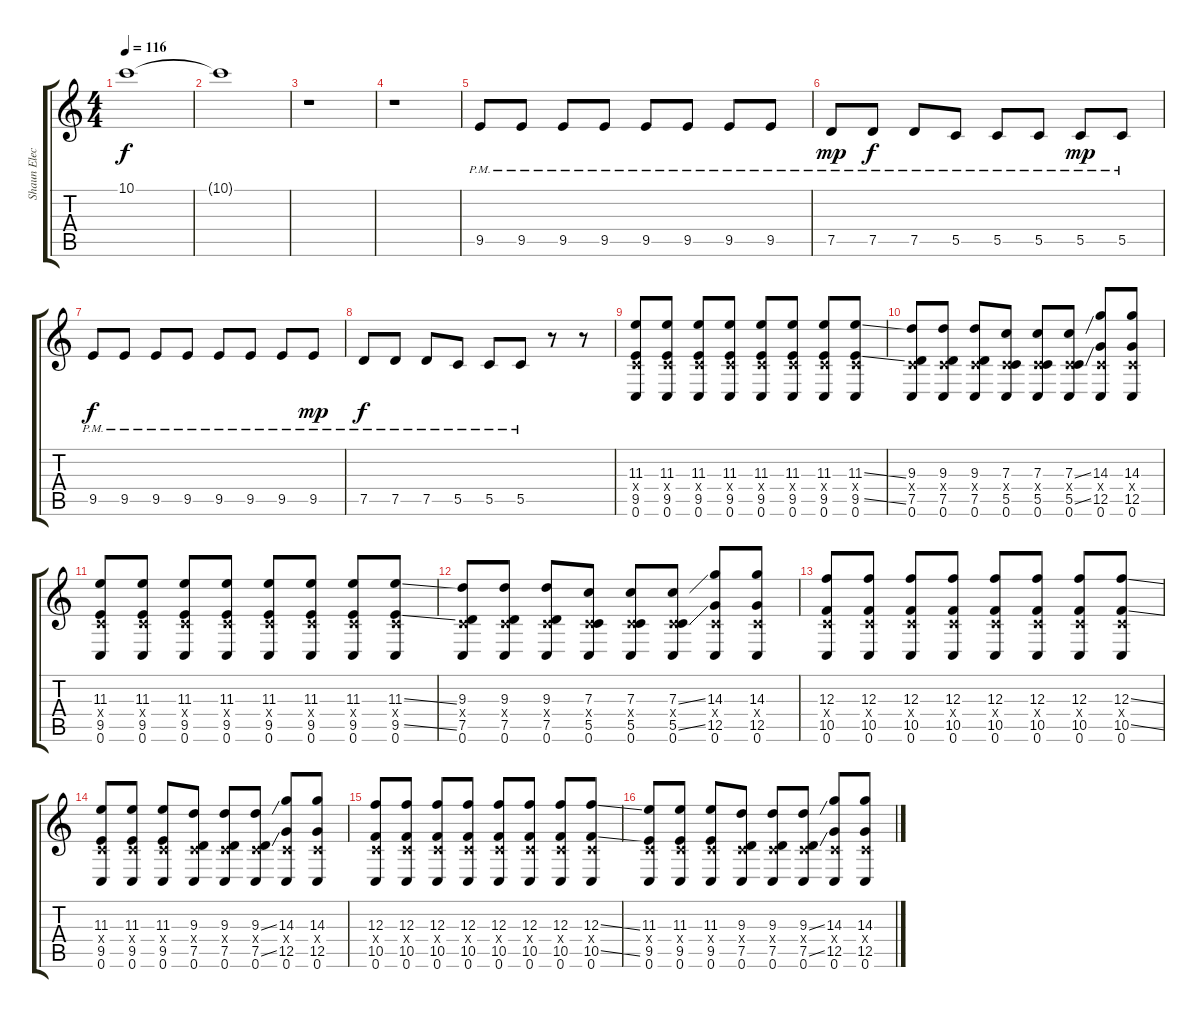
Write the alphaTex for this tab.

\track ("Shaun Electric" "Shaun Elec") {instrument distortionguitar}
\staff {score tabs}
\tuning (D4 A3 F3 C3 G2 C2) {hide}
\ts (4 4)
\tempo 116
\clef g2
\ks c
10.1.1{dy f} |
10.1{t}.1 |
r.1 |
r.1 |
9.5{pm}.8 9.5{pm}.8 9.5{pm}.8 9.5{pm}.8 9.5{pm}.8 9.5{pm}.8 9.5{pm}.8 9.5{pm}.8 |
7.5{pm}.8{dy mp} 7.5{pm}.8{dy f} 7.5{pm}.8 5.5{pm}.8 5.5{pm}.8 5.5{pm}.8 5.5{pm}.8{dy mp} 5.5{pm}.8 |
9.5{pm}.8{dy f} 9.5{pm}.8 9.5{pm}.8 9.5{pm}.8 9.5{pm}.8 9.5{pm}.8 9.5{pm}.8 9.5{pm}.8{dy mp} |
7.5{pm}.8{dy f} 7.5{pm}.8 7.5{pm}.8 5.5{pm}.8 5.5{pm}.8 5.5{pm}.8 r.8 r.8 |
(11.3 0.4{x} 9.5 0.6).8 (11.3 0.4{x} 9.5 0.6).8 (11.3 0.4{x} 9.5 0.6).8 (11.3 0.4{x} 9.5 0.6).8 (11.3 0.4{x} 9.5 0.6).8 (11.3 0.4{x} 9.5 0.6).8 (11.3 0.4{x} 9.5 0.6).8 (11.3{ss} 0.4{x} 9.5{ss} 0.6).8 |
(9.3 0.4{x} 7.5 0.6).8 (9.3 0.4{x} 7.5 0.6).8 (9.3 0.4{x} 7.5 0.6).8 (7.3 0.4{x} 5.5 0.6).8 (7.3 0.4{x} 5.5 0.6).8 (7.3{ss} 0.4{x} 5.5{ss} 0.6).8 (14.3 0.4{x} 12.5 0.6).8 (14.3 0.4{x} 12.5 0.6).8 |
(11.3 0.4{x} 9.5 0.6).8 (11.3 0.4{x} 9.5 0.6).8 (11.3 0.4{x} 9.5 0.6).8 (11.3 0.4{x} 9.5 0.6).8 (11.3 0.4{x} 9.5 0.6).8 (11.3 0.4{x} 9.5 0.6).8 (11.3 0.4{x} 9.5 0.6).8 (11.3{ss} 0.4{x} 9.5{ss} 0.6).8 |
(9.3 0.4{x} 7.5 0.6).8 (9.3 0.4{x} 7.5 0.6).8 (9.3 0.4{x} 7.5 0.6).8 (7.3 0.4{x} 5.5 0.6).8 (7.3 0.4{x} 5.5 0.6).8 (7.3{ss} 0.4{x} 5.5{ss} 0.6).8 (14.3 0.4{x} 12.5 0.6).8 (14.3 0.4{x} 12.5 0.6).8 |
(12.3 0.4{x} 10.5 0.6).8 (12.3 0.4{x} 10.5 0.6).8 (12.3 0.4{x} 10.5 0.6).8 (12.3 0.4{x} 10.5 0.6).8 (12.3 0.4{x} 10.5 0.6).8 (12.3 0.4{x} 10.5 0.6).8 (12.3 0.4{x} 10.5 0.6).8 (12.3{ss} 0.4{x} 10.5{ss} 0.6).8 |
(11.3 0.4{x} 9.5 0.6).8 (11.3 0.4{x} 9.5 0.6).8 (11.3 0.4{x} 9.5 0.6).8 (9.3 0.4{x} 7.5 0.6).8 (9.3 0.4{x} 7.5 0.6).8 (9.3{ss} 0.4{x} 7.5{ss} 0.6).8 (14.3 0.4{x} 12.5 0.6).8 (14.3 0.4{x} 12.5 0.6).8 |
(12.3 0.4{x} 10.5 0.6).8 (12.3 0.4{x} 10.5 0.6).8 (12.3 0.4{x} 10.5 0.6).8 (12.3 0.4{x} 10.5 0.6).8 (12.3 0.4{x} 10.5 0.6).8 (12.3 0.4{x} 10.5 0.6).8 (12.3 0.4{x} 10.5 0.6).8 (12.3{ss} 0.4{x} 10.5{ss} 0.6).8 |
(11.3 0.4{x} 9.5 0.6).8 (11.3 0.4{x} 9.5 0.6).8 (11.3 0.4{x} 9.5 0.6).8 (9.3 0.4{x} 7.5 0.6).8 (9.3 0.4{x} 7.5 0.6).8 (9.3{ss} 0.4{x} 7.5{ss} 0.6).8 (14.3 0.4{x} 12.5 0.6).8 (14.3 0.4{x} 12.5 0.6).8
